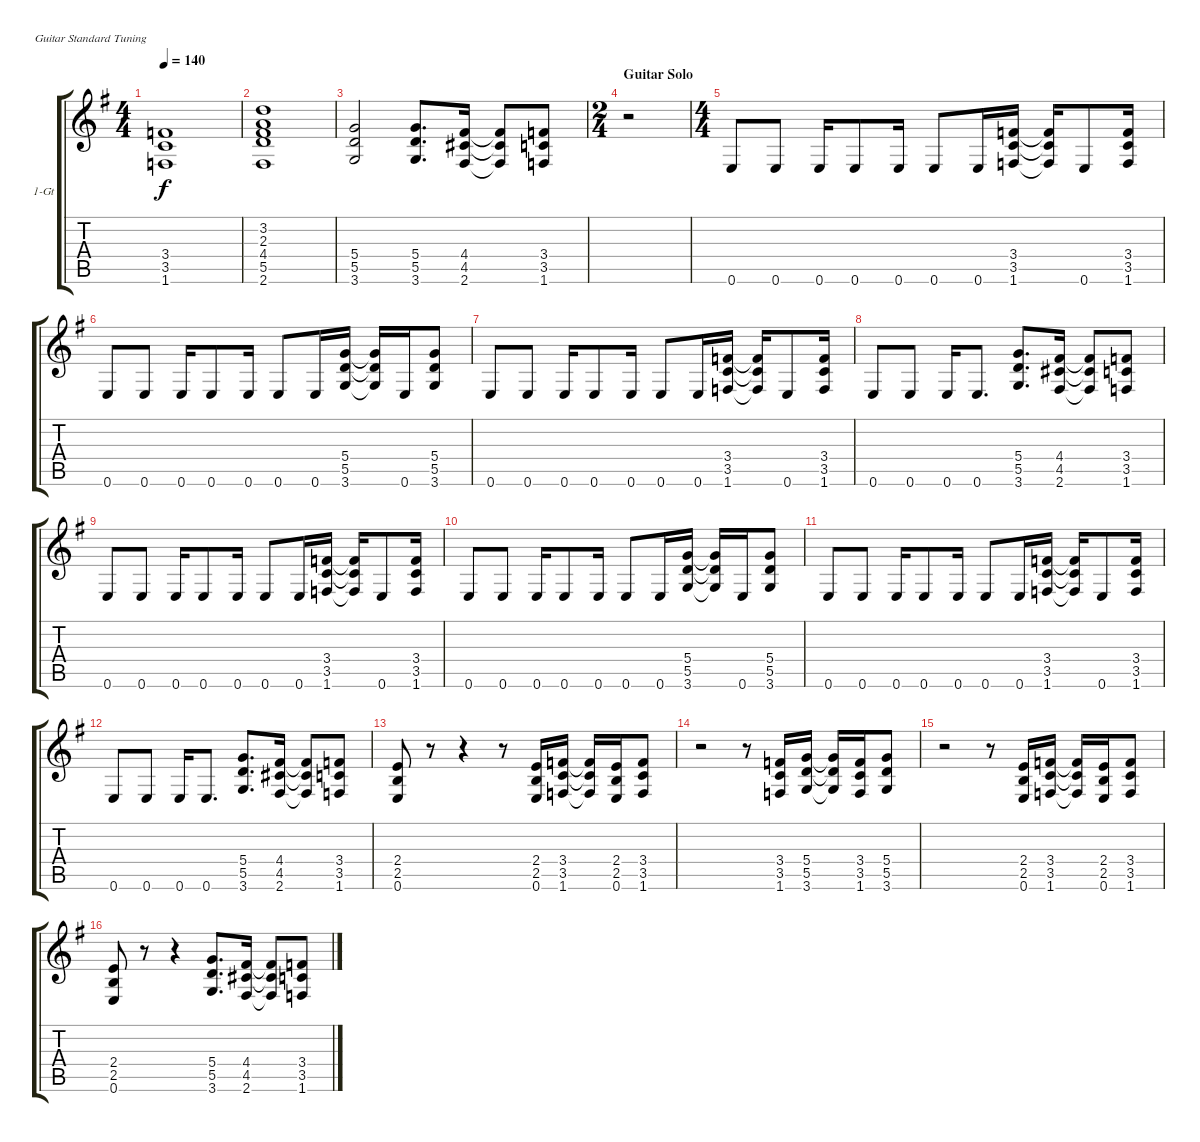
\bracketExtendMode groupsimilarinstruments
\firstSystemTrackNameOrientation horizontal
\otherSystemsTrackNameOrientation horizontal
\track ("1-Gt" "1-Gt") {instrument distortionguitar}
\staff {score tabs}
\tuning (E4 B3 G3 D3 A2 E2)
\ts (4 4)
\tempo 140
\clef g2
\scale
1.05549
\ks g
(3.4 3.5 1.6).1{dy f} |
\scale
0.944515 (4.4 5.5 2.6 2.3 3.2).1 |
\scale
1.05549 (5.4 5.5 3.6).2 (5.4 5.5 3.6).8{d} (4.4 4.5 2.6).16 (2.6{t} 4.5{t} 4.4{t}).8 (3.4 3.5 1.6).8 |
\ts (2 4)
\section ("" "Guitar Solo")
\scale
0.944515 r.2 |
\ts (4 4)
\scale
1.08575 0.6.8 0.6.8 0.6.16 0.6.8 0.6.16 0.6.8 0.6.16 (3.4 3.5 1.6).16 (1.6{t} 3.5{t} 3.4{t}).16 0.6.8 (3.4 3.5 1.6).16 |
\scale
0.91425 0.6.8 0.6.8 0.6.16 0.6.8 0.6.16 0.6.8 0.6.16 (5.4 5.5 3.6).16 (3.6{t} 5.5{t} 5.4{t}).16 0.6.16 (5.4 5.5 3.6).8 |
\scale
1.05549 0.6.8 0.6.8 0.6.16 0.6.8 0.6.16 0.6.8 0.6.16 (3.4 3.5 1.6).16 (1.6{t} 3.5{t} 3.4{t}).16 0.6.8 (3.4 3.5 1.6).16 |
\scale
0.944515 0.6.8 0.6.8 0.6.16 0.6.8{d} (5.4 5.5 3.6).8{d} (4.4 4.5 2.6).16 (4.4{t} 4.5{t} 2.6{t}).8 (1.6 3.5 3.4).8 |
\scale
1.05549 0.6.8 0.6.8 0.6.16 0.6.8 0.6.16 0.6.8 0.6.16 (3.4 3.5 1.6).16 (1.6{t} 3.5{t} 3.4{t}).16 0.6.8 (3.4 3.5 1.6).16 |
\scale
0.944515 0.6.8 0.6.8 0.6.16 0.6.8 0.6.16 0.6.8 0.6.16 (5.4 5.5 3.6).16 (3.6{t} 5.5{t} 5.4{t}).16 0.6.16 (5.4 5.5 3.6).8 |
\scale
1.05549 0.6.8 0.6.8 0.6.16 0.6.8 0.6.16 0.6.8 0.6.16 (3.4 3.5 1.6).16 (1.6{t} 3.5{t} 3.4{t}).16 0.6.8 (3.4 3.5 1.6).16 |
\scale
0.944515 0.6.8 0.6.8 0.6.16 0.6.8{d} (5.4 5.5 3.6).8{d} (4.4 4.5 2.6).16 (4.4{t} 4.5{t} 2.6{t}).8 (1.6 3.5 3.4).8 |
\scale
1.05549 (2.4 2.5 0.6).8 r.8 r.4 r.8 (2.4 2.5 0.6).16 (3.4 3.5 1.6).16 (1.6{t} 3.5{t} 3.4{t}).16 (2.4 2.5 0.6).16 (3.4 3.5 1.6).8 |
\scale
0.944515 r.2 r.8 (3.4 3.5 1.6).16 (5.4 5.5 3.6).16 (3.6{t} 5.5{t} 5.4{t}).16 (3.4 3.5 1.6).16 (5.4 5.5 3.6).8 |
\scale
1.05549 r.2 r.8 (2.4 2.5 0.6).16 (3.4 3.5 1.6).16 (1.6{t} 3.5{t} 3.4{t}).16 (2.4 2.5 0.6).16 (3.4 3.5 1.6).8 |
\scale
0.944515 (2.4 2.5 0.6).8 r.8 r.4 (5.4 5.5 3.6).8{d} (4.4 4.5 2.6).16 (2.6{t} 4.5{t} 4.4{t}).8 (3.4 3.5 1.6).8
